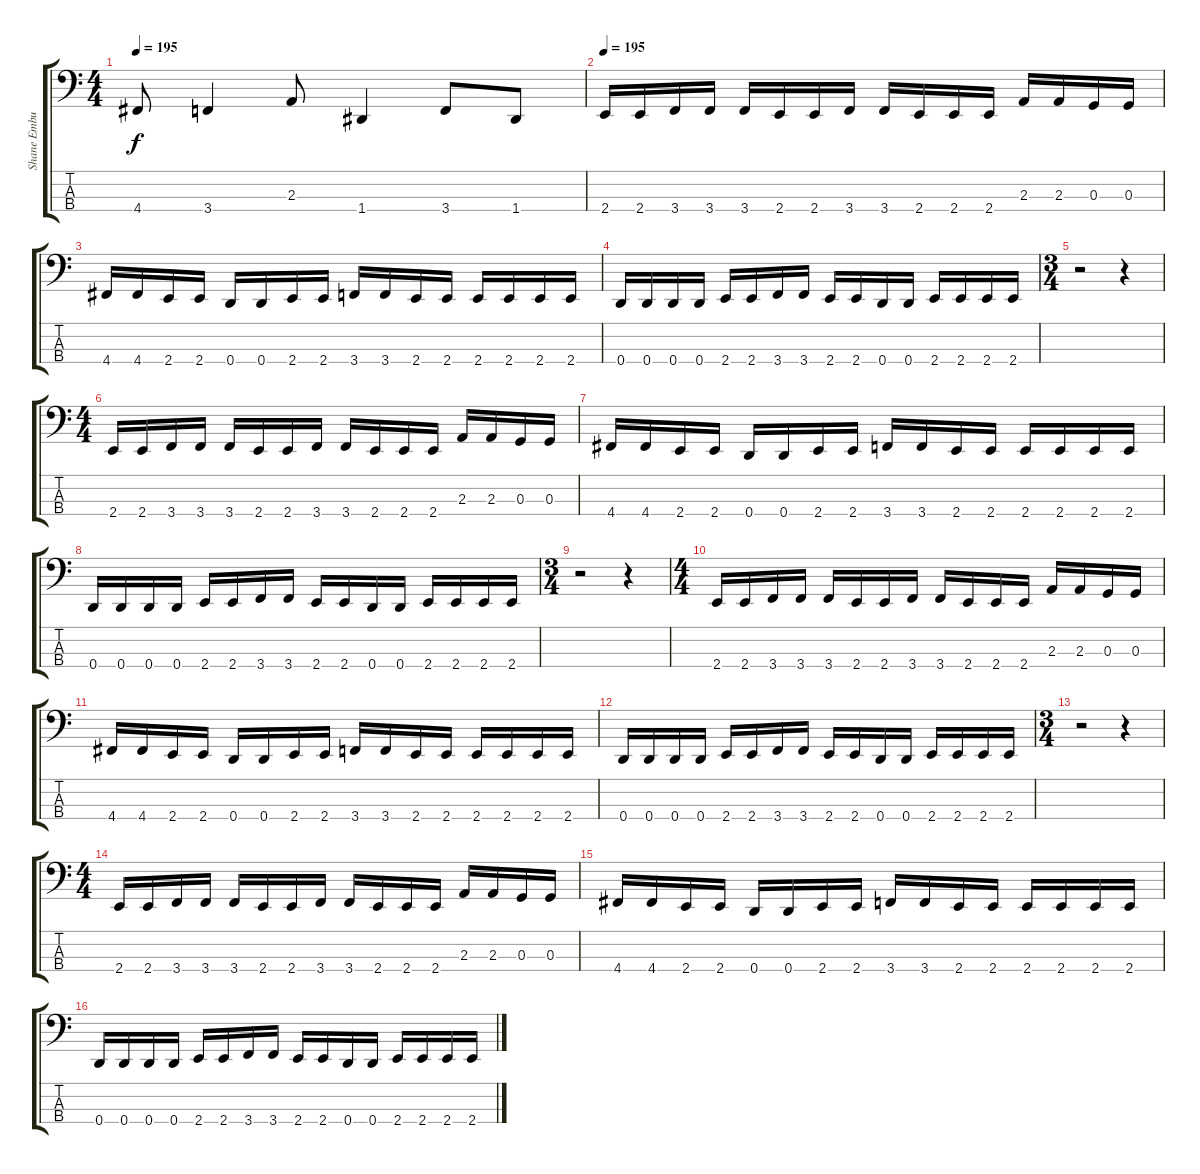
\track ("Shane Embury (Bass)" "Shane Embu") {instrument electricbassfinger}
\staff {score tabs}
\tuning (F2 C2 G1 D1) {hide}
\ts (4 4)
\tempo 195
\clef f4
\ks c
4.4.8{dy f} 3.4.4 2.3.8 1.4.4 3.4.8 1.4.8 |
\tempo 195
2.4.16 2.4.16 3.4.16 3.4.16 3.4.16 2.4.16 2.4.16 3.4.16 3.4.16 2.4.16 2.4.16 2.4.16 2.3.16 2.3.16 0.3.16 0.3.16 |
4.4.16 4.4.16 2.4.16 2.4.16 0.4.16 0.4.16 2.4.16 2.4.16 3.4.16 3.4.16 2.4.16 2.4.16 2.4.16 2.4.16 2.4.16 2.4.16 |
0.4.16 0.4.16 0.4.16 0.4.16 2.4.16 2.4.16 3.4.16 3.4.16 2.4.16 2.4.16 0.4.16 0.4.16 2.4.16 2.4.16 2.4.16 2.4.16 |
\ts (3 4)
r.2 r.4 |
\ts (4 4)
2.4.16 2.4.16 3.4.16 3.4.16 3.4.16 2.4.16 2.4.16 3.4.16 3.4.16 2.4.16 2.4.16 2.4.16 2.3.16 2.3.16 0.3.16 0.3.16 |
4.4.16 4.4.16 2.4.16 2.4.16 0.4.16 0.4.16 2.4.16 2.4.16 3.4.16 3.4.16 2.4.16 2.4.16 2.4.16 2.4.16 2.4.16 2.4.16 |
0.4.16 0.4.16 0.4.16 0.4.16 2.4.16 2.4.16 3.4.16 3.4.16 2.4.16 2.4.16 0.4.16 0.4.16 2.4.16 2.4.16 2.4.16 2.4.16 |
\ts (3 4)
r.2 r.4 |
\ts (4 4)
2.4.16 2.4.16 3.4.16 3.4.16 3.4.16 2.4.16 2.4.16 3.4.16 3.4.16 2.4.16 2.4.16 2.4.16 2.3.16 2.3.16 0.3.16 0.3.16 |
4.4.16 4.4.16 2.4.16 2.4.16 0.4.16 0.4.16 2.4.16 2.4.16 3.4.16 3.4.16 2.4.16 2.4.16 2.4.16 2.4.16 2.4.16 2.4.16 |
0.4.16 0.4.16 0.4.16 0.4.16 2.4.16 2.4.16 3.4.16 3.4.16 2.4.16 2.4.16 0.4.16 0.4.16 2.4.16 2.4.16 2.4.16 2.4.16 |
\ts (3 4)
r.2 r.4 |
\ts (4 4)
2.4.16 2.4.16 3.4.16 3.4.16 3.4.16 2.4.16 2.4.16 3.4.16 3.4.16 2.4.16 2.4.16 2.4.16 2.3.16 2.3.16 0.3.16 0.3.16 |
4.4.16 4.4.16 2.4.16 2.4.16 0.4.16 0.4.16 2.4.16 2.4.16 3.4.16 3.4.16 2.4.16 2.4.16 2.4.16 2.4.16 2.4.16 2.4.16 |
0.4.16 0.4.16 0.4.16 0.4.16 2.4.16 2.4.16 3.4.16 3.4.16 2.4.16 2.4.16 0.4.16 0.4.16 2.4.16 2.4.16 2.4.16 2.4.16
